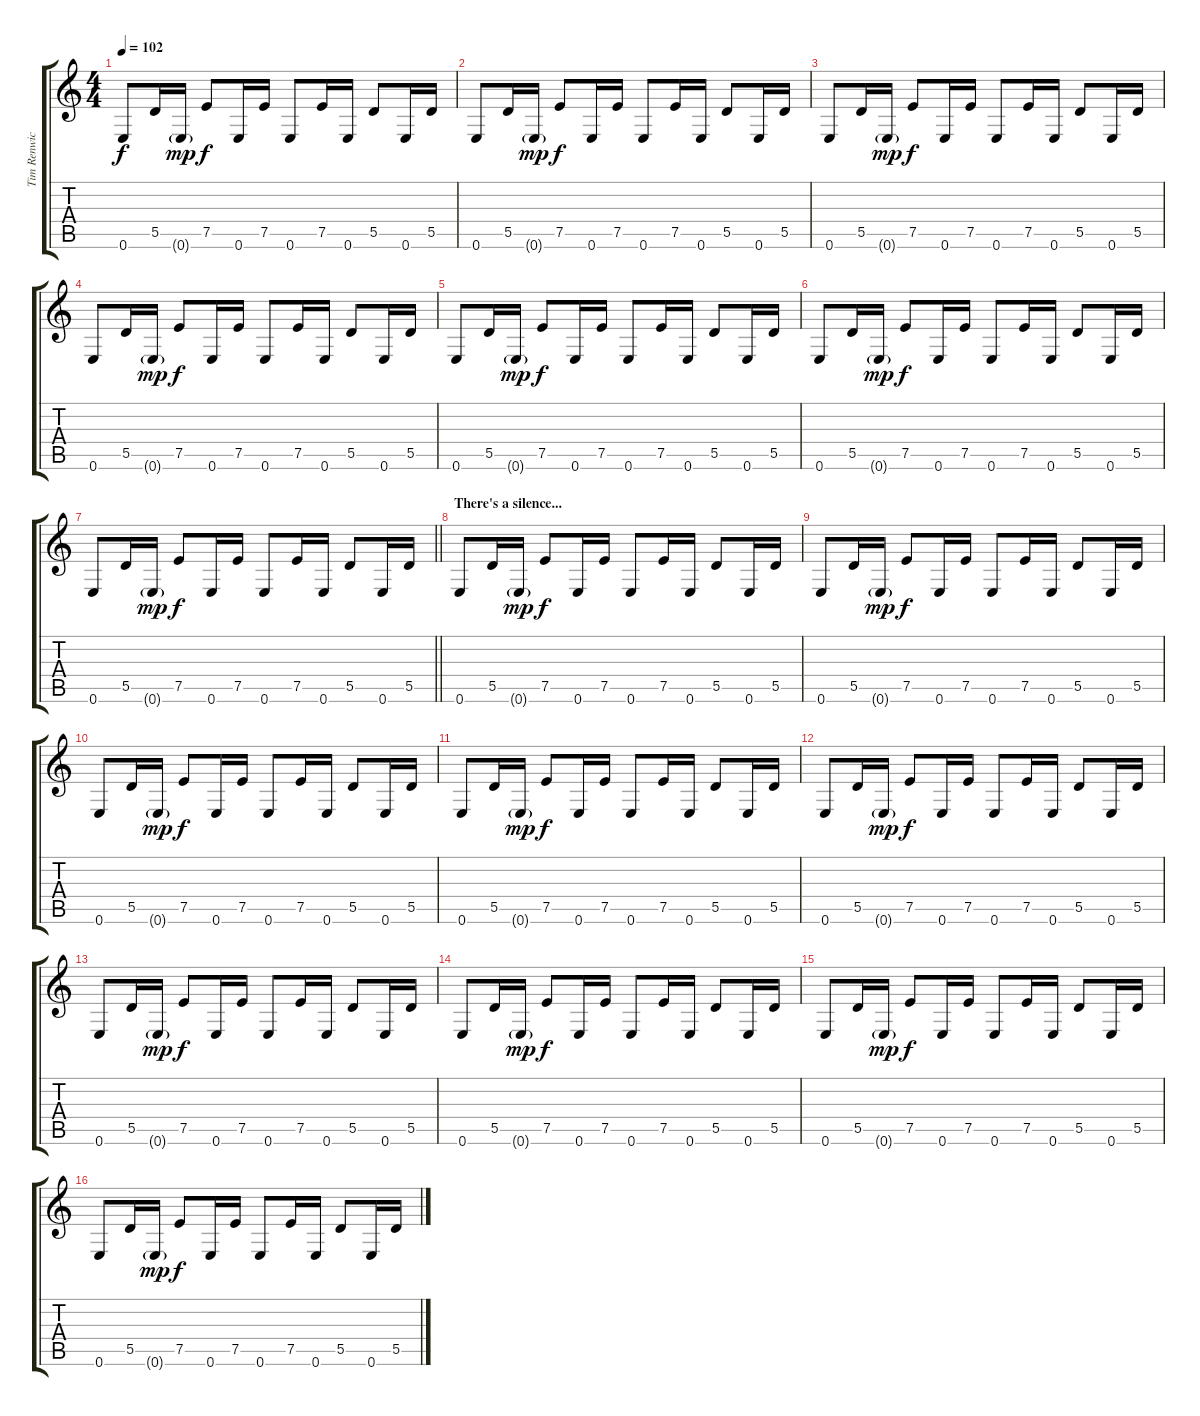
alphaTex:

\track ("Tim Renwick" "Tim Renwic") {instrument electricguitarjazz}
\staff {score tabs}
\tuning (E4 B3 G3 D3 A2 E2) {hide}
\ts (4 4)
\tempo 102
\clef g2
\ks c
0.6.8{dy f} 5.5.16 0.6{g}.16{dy mp} 7.5.8{dy f} 0.6.16 7.5.16 0.6.8 7.5.16 0.6.16 5.5.8 0.6.16 5.5.16 |
0.6.8 5.5.16 0.6{g}.16{dy mp} 7.5.8{dy f} 0.6.16 7.5.16 0.6.8 7.5.16 0.6.16 5.5.8 0.6.16 5.5.16 |
0.6.8 5.5.16 0.6{g}.16{dy mp} 7.5.8{dy f} 0.6.16 7.5.16 0.6.8 7.5.16 0.6.16 5.5.8 0.6.16 5.5.16 |
0.6.8 5.5.16 0.6{g}.16{dy mp} 7.5.8{dy f} 0.6.16 7.5.16 0.6.8 7.5.16 0.6.16 5.5.8 0.6.16 5.5.16 |
0.6.8 5.5.16 0.6{g}.16{dy mp} 7.5.8{dy f} 0.6.16 7.5.16 0.6.8 7.5.16 0.6.16 5.5.8 0.6.16 5.5.16 |
0.6.8 5.5.16 0.6{g}.16{dy mp} 7.5.8{dy f} 0.6.16 7.5.16 0.6.8 7.5.16 0.6.16 5.5.8 0.6.16 5.5.16 |
\barLineRight lightlight
0.6.8 5.5.16 0.6{g}.16{dy mp} 7.5.8{dy f} 0.6.16 7.5.16 0.6.8 7.5.16 0.6.16 5.5.8 0.6.16 5.5.16 |
\section ("" "There's a silence...")
0.6.8 5.5.16 0.6{g}.16{dy mp} 7.5.8{dy f} 0.6.16 7.5.16 0.6.8 7.5.16 0.6.16 5.5.8 0.6.16 5.5.16 |
0.6.8 5.5.16 0.6{g}.16{dy mp} 7.5.8{dy f} 0.6.16 7.5.16 0.6.8 7.5.16 0.6.16 5.5.8 0.6.16 5.5.16 |
0.6.8 5.5.16 0.6{g}.16{dy mp} 7.5.8{dy f} 0.6.16 7.5.16 0.6.8 7.5.16 0.6.16 5.5.8 0.6.16 5.5.16 |
0.6.8 5.5.16 0.6{g}.16{dy mp} 7.5.8{dy f} 0.6.16 7.5.16 0.6.8 7.5.16 0.6.16 5.5.8 0.6.16 5.5.16 |
0.6.8 5.5.16 0.6{g}.16{dy mp} 7.5.8{dy f} 0.6.16 7.5.16 0.6.8 7.5.16 0.6.16 5.5.8 0.6.16 5.5.16 |
0.6.8 5.5.16 0.6{g}.16{dy mp} 7.5.8{dy f} 0.6.16 7.5.16 0.6.8 7.5.16 0.6.16 5.5.8 0.6.16 5.5.16 |
0.6.8 5.5.16 0.6{g}.16{dy mp} 7.5.8{dy f} 0.6.16 7.5.16 0.6.8 7.5.16 0.6.16 5.5.8 0.6.16 5.5.16 |
0.6.8 5.5.16 0.6{g}.16{dy mp} 7.5.8{dy f} 0.6.16 7.5.16 0.6.8 7.5.16 0.6.16 5.5.8 0.6.16 5.5.16 |
0.6.8 5.5.16 0.6{g}.16{dy mp} 7.5.8{dy f} 0.6.16 7.5.16 0.6.8 7.5.16 0.6.16 5.5.8 0.6.16 5.5.16
